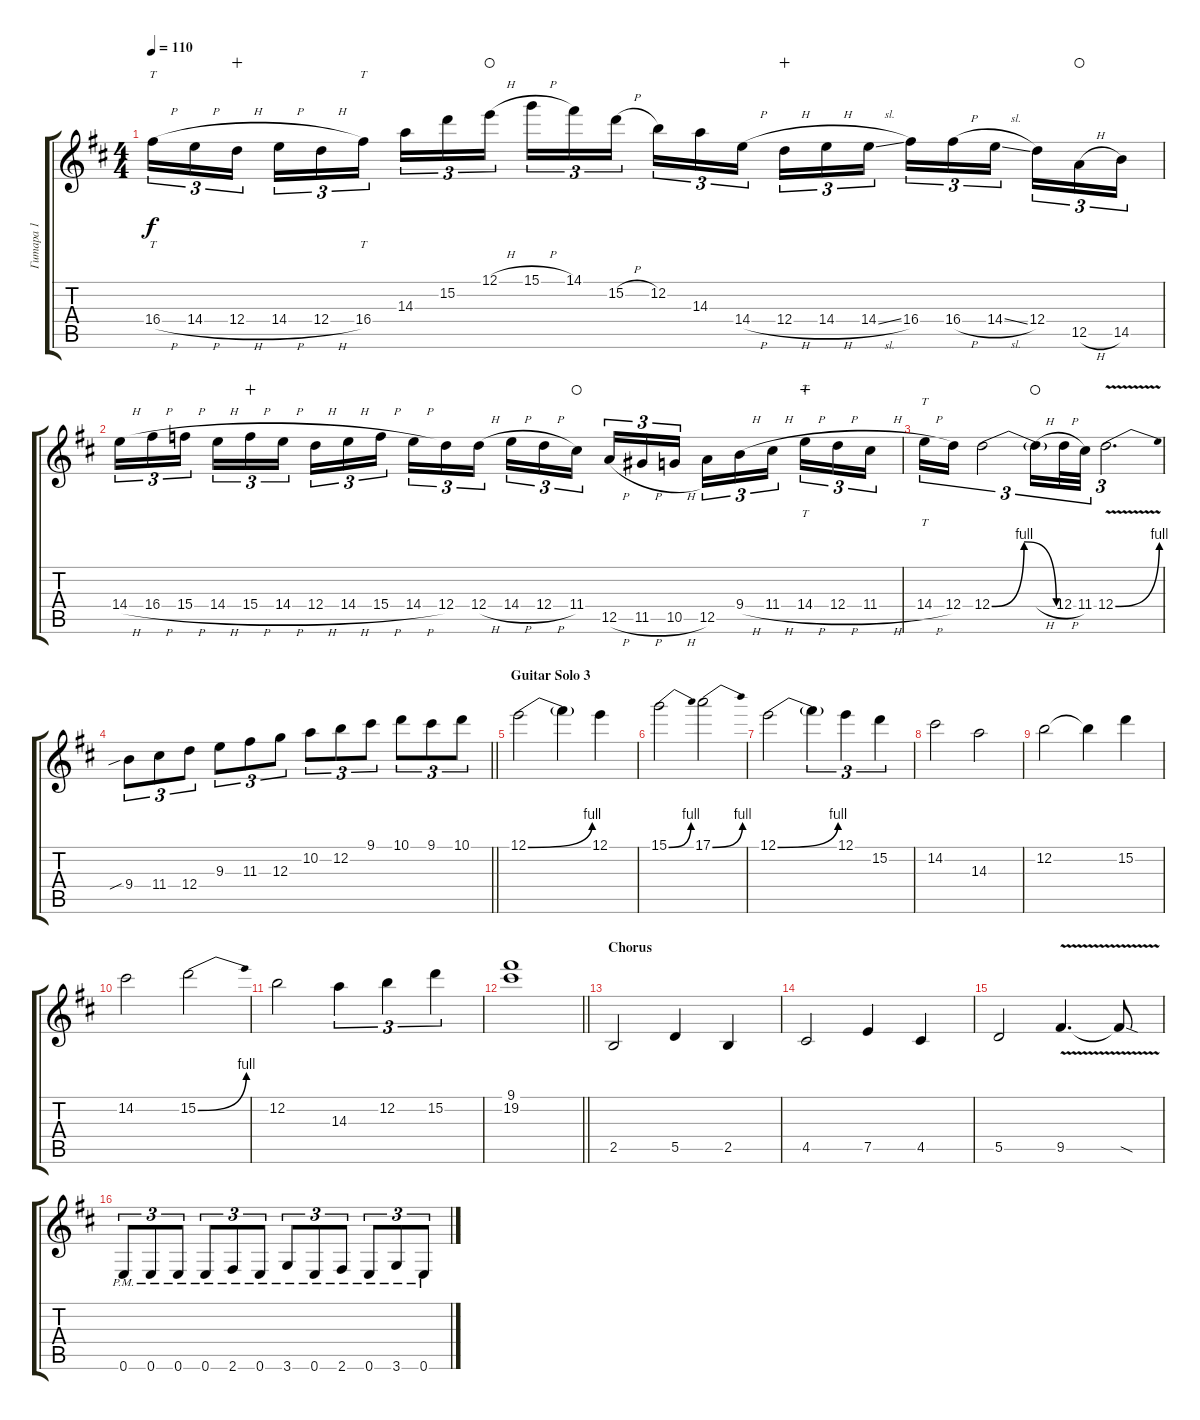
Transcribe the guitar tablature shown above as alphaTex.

\track ("Гитара 1" "Гитара 1") {instrument distortionguitar}
\staff {score tabs}
\tuning (E4 B3 G3 D3 A2 E2) {hide}
\ts (4 4)
\tempo 110
\clef g2
\ks bminor
16.4{h}.16{tt tu (3 2) dy f} 14.4{h}.16{tu (3 2)} 12.4{h}.16{tu (3 2) wahc beam splitsecondary} 14.4{h}.16{tu (3 2)} 12.4{h}.16{tu (3 2)} 16.4.16{tt tu (3 2)} 14.3.16{tu (3 2)} 15.2.16{tu (3 2)} 12.1{h}.16{tu (3 2) waho beam splitsecondary} 15.1{h}.16{tu (3 2)} 14.1.16{tu (3 2)} 15.2{h}.16{tu (3 2)} 12.2.16{tu (3 2)} 14.3.16{tu (3 2)} 14.4{h}.16{tu (3 2) beam splitsecondary} 12.4{h}.16{tu (3 2) wahc} 14.4{h}.16{tu (3 2)} 14.4{sl}.16{tu (3 2)} 16.4.16{tu (3 2)} 16.4{h}.16{tu (3 2)} 14.4{sl}.16{tu (3 2) beam splitsecondary} 12.4.16{tu (3 2)} 12.5{h}.16{tu (3 2) waho} 14.5.16{tu (3 2)} |
14.4{h}.16{tu (3 2)} 16.4{h}.16{tu (3 2)} 15.4{h}.16{tu (3 2) beam splitsecondary} 14.4{h}.16{tu (3 2)} 15.4{h}.16{tu (3 2) wahc} 14.4{h}.16{tu (3 2)} 12.4{h}.16{tu (3 2)} 14.4{h}.16{tu (3 2)} 15.4{h}.16{tu (3 2) beam splitsecondary} 14.4{h}.16{tu (3 2)} 12.4.16{tu (3 2)} 12.4{h}.16{tu (3 2)} 14.4{h}.16{tu (3 2)} 12.4{h}.16{tu (3 2)} 11.4.16{tu (3 2) waho beam splitsecondary} 12.5{h}.16{tu (3 2)} 11.5{h}.16{tu (3 2)} 10.5{h}.16{tu (3 2)} 12.5.16{tu (3 2)} 9.4{h}.16{tu (3 2)} 11.4{h}.16{tu (3 2) beam splitsecondary} 14.4{h}.16{tt tu (3 2) wahc} 12.4{h}.16{tu (3 2)} 11.4{h}.16{tu (3 2)} |
14.4{h}.16{tt tu (3 2)} 12.4.16{tu (3 2)} 12.4{be (bendrelease 0 0 7 4 34 4 60 0)}.2{tu (3 2)} 12.4{h t}.16{tu (3 2) waho} 12.4{h}.32{tu (3 2)} 11.4.32{tu (3 2)} 12.4{be (bend 0 0 60 4) v}.2{d tu (3 2)} |
\barLineRight lightlight
9.4{sib}.8{tu (3 2)} 11.4.8{tu (3 2)} 12.4.8{tu (3 2)} 9.3.8{tu (3 2)} 11.3.8{tu (3 2)} 12.3.8{tu (3 2)} 10.2.8{tu (3 2)} 12.2.8{tu (3 2)} 9.1.8{tu (3 2)} 10.1.8{tu (3 2)} 9.1.8{tu (3 2)} 10.1.8{tu (3 2)} |
\section ("" "Guitar Solo 3")
12.1{be (bend 0 0 60 4)}.2 12.1{t}.4 12.1.4 |
15.1{be (bend 0 0 60 4)}.2 17.1{be (bend 0 0 60 4)}.2 |
12.1{be (bend 0 0 60 4)}.2 12.1{t}.4{tu (3 2)} 12.1.4{tu (3 2)} 15.2.4{tu (3 2)} |
14.2.2 14.3.2 |
12.2.2 12.2{t}.4 15.2.4 |
14.2.2 15.2{be (bend 0 0 60 4)}.2 |
12.2.2 14.3.4{tu (3 2)} 12.2.4{tu (3 2)} 15.2.4{tu (3 2)} |
\barLineRight lightlight
(9.1 19.2).1 |
\section ("" "Chorus")
2.5.2 5.5.4 2.5.4 |
4.5.2 7.5.4 4.5.4 |
5.5.2 9.5{v}.4{d} 9.5{sod t}.8 |
0.6{pm}.8{tu (3 2)} 0.6{pm}.8{tu (3 2)} 0.6{pm}.8{tu (3 2)} 0.6{pm}.8{tu (3 2)} 2.6{pm}.8{tu (3 2)} 0.6{pm}.8{tu (3 2)} 3.6{pm}.8{tu (3 2)} 0.6{pm}.8{tu (3 2)} 2.6{pm}.8{tu (3 2)} 0.6{pm}.8{tu (3 2)} 3.6{pm}.8{tu (3 2)} 0.6{pm}.8{tu (3 2)}
